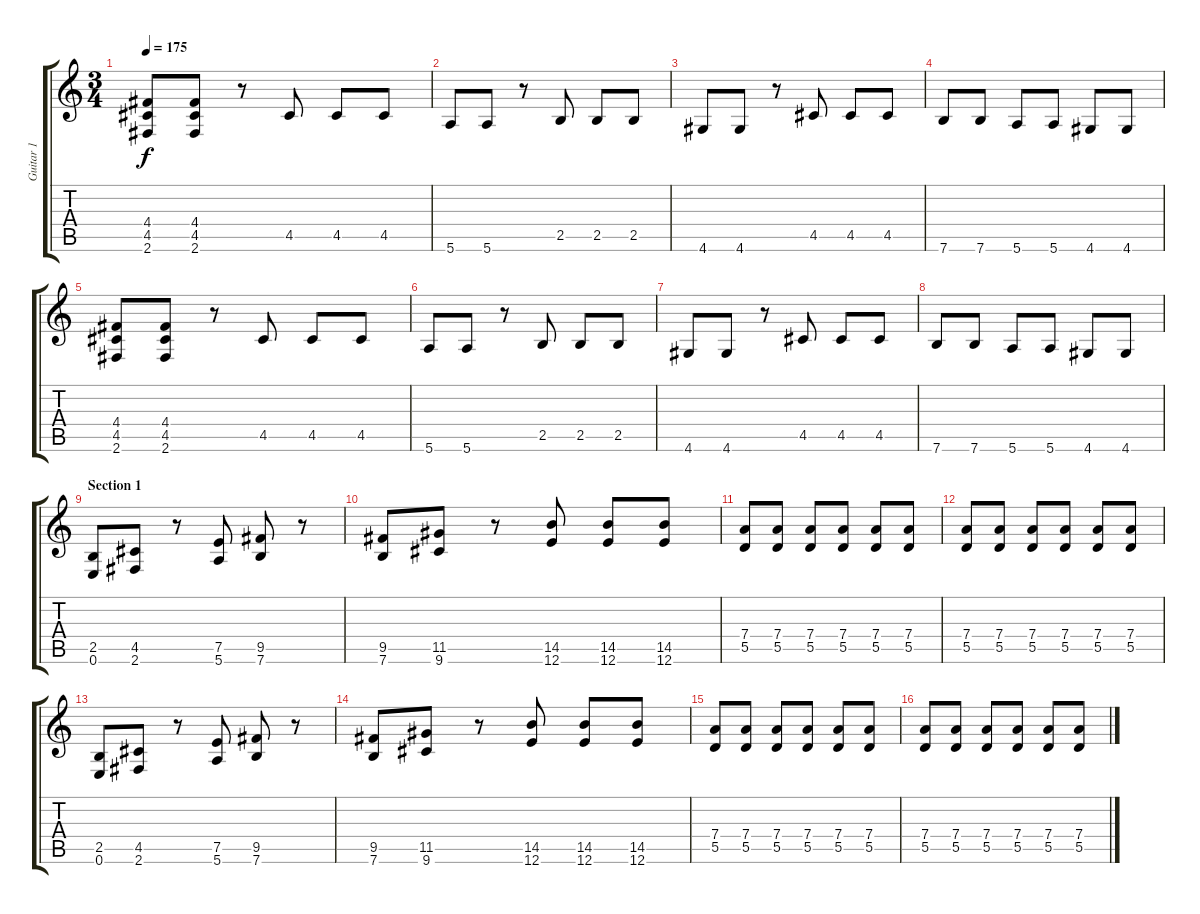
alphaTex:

\track ("Guitar 1" "Guitar 1") {instrument distortionguitar}
\staff {score tabs}
\tuning (E4 B3 G3 D3 A2 E2) {hide}
\ts (3 4)
\tempo 175
\clef g2
\ks c
(4.4 4.5 2.6).8{dy f} (4.4 4.5 2.6).8 r.8 4.5.8 4.5.8 4.5.8 |
5.6.8 5.6.8 r.8 2.5.8 2.5.8 2.5.8 |
4.6.8 4.6.8 r.8 4.5.8 4.5.8 4.5.8 |
7.6.8 7.6.8 5.6.8 5.6.8 4.6.8 4.6.8 |
(4.4 4.5 2.6).8 (4.4 4.5 2.6).8 r.8 4.5.8 4.5.8 4.5.8 |
5.6.8 5.6.8 r.8 2.5.8 2.5.8 2.5.8 |
4.6.8 4.6.8 r.8 4.5.8 4.5.8 4.5.8 |
7.6.8 7.6.8 5.6.8 5.6.8 4.6.8 4.6.8 |
\section ("" "Section 1")
(2.5 0.6).8 (4.5 2.6).8 r.8 (7.5 5.6).8 (9.5 7.6).8 r.8 |
(9.5 7.6).8 (11.5 9.6).8 r.8 (14.5 12.6).8 (14.5 12.6).8 (14.5 12.6).8 |
(7.4 5.5).8 (7.4 5.5).8 (7.4 5.5).8 (7.4 5.5).8 (7.4 5.5).8 (7.4 5.5).8 |
(7.4 5.5).8 (7.4 5.5).8 (7.4 5.5).8 (7.4 5.5).8 (7.4 5.5).8 (7.4 5.5).8 |
(2.5 0.6).8 (4.5 2.6).8 r.8 (7.5 5.6).8 (9.5 7.6).8 r.8 |
(9.5 7.6).8 (11.5 9.6).8 r.8 (14.5 12.6).8 (14.5 12.6).8 (14.5 12.6).8 |
(7.4 5.5).8 (7.4 5.5).8 (7.4 5.5).8 (7.4 5.5).8 (7.4 5.5).8 (7.4 5.5).8 |
(7.4 5.5).8 (7.4 5.5).8 (7.4 5.5).8 (7.4 5.5).8 (7.4 5.5).8 (7.4 5.5).8
